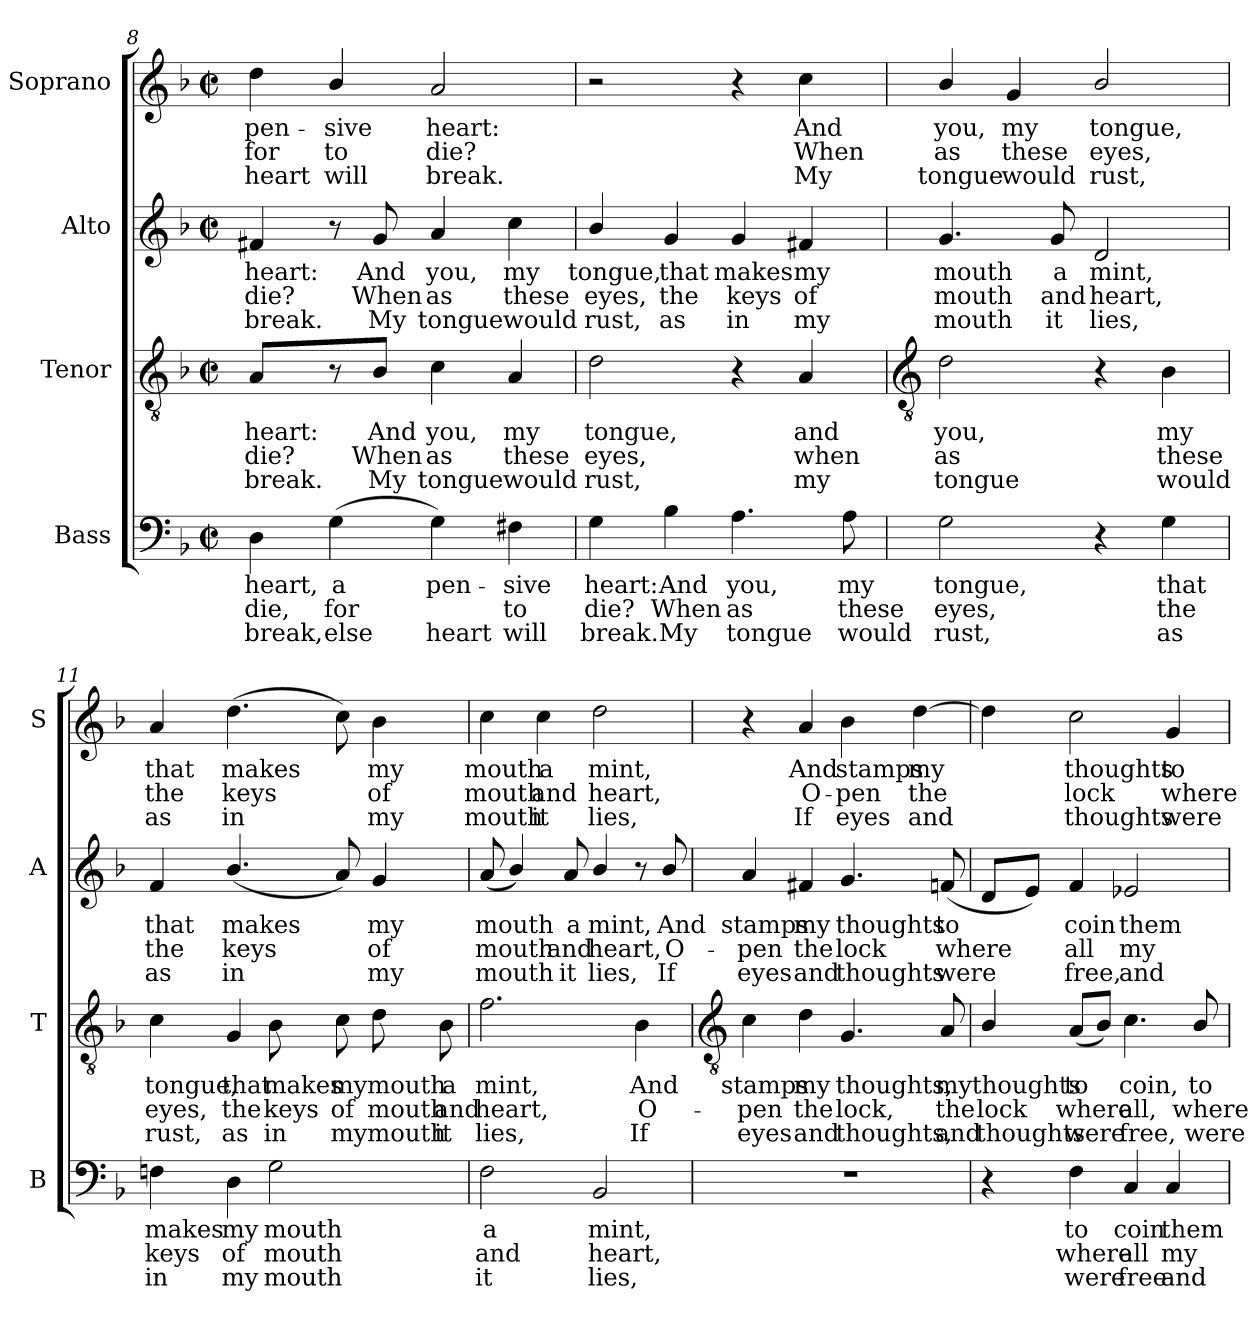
**kern	**text	**text	**text	**kern	**text	**text	**text	**kern	**text	**text	**text	**kern	**text	**text	**text
*part4	*part4	*part4	*part4	*part3	*part3	*part3	*part3	*part2	*part2	*part2	*part2	*part1	*part1	*part1	*part1
*staff4	*staff4	*staff4	*staff4	*staff3	*staff3	*staff3	*staff3	*staff2	*staff2	*staff2	*staff2	*staff1	*staff1	*staff1	*staff1
*I"Bass	*	*	*	*I"Tenor	*	*	*	*I"Alto	*	*	*	*I"Soprano	*	*	*
*I'B	*	*	*	*I'T	*	*	*	*I'A	*	*	*	*I'S	*	*	*
*clefF4	*	*	*	*clefGv2	*	*	*	*clefG2	*	*	*	*clefG2	*	*	*
*k[b-]	*	*	*	*k[b-]	*	*	*	*k[b-]	*	*	*	*k[b-]	*	*	*
*F:	*	*	*	*F:	*	*	*	*F:	*	*	*	*F:	*	*	*
*M2/2	*	*	*	*M2/2	*	*	*	*M2/2	*	*	*	*M2/2	*	*	*
*met(c|)	*	*	*	*met(c|)	*	*	*	*met(c|)	*	*	*	*met(c|)	*	*	*
=8	=8	=8	=8	=8	=8	=8	=8	=8	=8	=8	=8	=8	=8	=8	=8
!	!LO:LY:b	!LO:LY:b	!LO:LY:b	!	!LO:LY:b	!LO:LY:b	!LO:LY:b	!	!LO:LY:b	!LO:LY:b	!LO:LY:b	!	!LO:LY:b	!LO:LY:b	!LO:LY:b
4D	heart,	die,	break,	4A	heart:	die?	break.	4f#X	heart:	die?	break.	4dd	pen-	-for	heart
!	!LO:LY:b	!LO:LY:b	!LO:LY:b	!	!	!	!	!	!	!	!	!	!LO:LY:b	!LO:LY:b	!LO:LY:b
(>4G	a	for	else	8r	.	.	.	8r	.	.	.	4b-/	sive	to	will
!	!	!	!	!	!LO:LY:b	!LO:LY:b	!LO:LY:b	!	!LO:LY:b	!LO:LY:b	!LO:LY:b	!	!	!	!
.	.	.	.	8B-J	And	When	My	8g	And	When	My	.	.	.	.
!	!LO:LY:b	!	!LO:LY:b	!	!LO:LY:b	!LO:LY:b	!LO:LY:b	!	!LO:LY:b	!LO:LY:b	!LO:LY:b	!	!LO:LY:b	!LO:LY:b	!LO:LY:b
4G)	pen-	.	-heart	4c	you,	as	tongue	4a	you,	as	tongue	2a	heart:	die?	break.
!	!LO:LY:b	!LO:LY:b	!LO:LY:b	!	!LO:LY:b	!LO:LY:b	!LO:LY:b	!	!LO:LY:b	!LO:LY:b	!LO:LY:b	!	!	!	!
4F#X	sive	to	will	4A	my	these	would	4cc	my	these	would	.	.	.	.
=9	=9	=9	=9	=9	=9	=9	=9	=9	=9	=9	=9	=9	=9	=9	=9
!	!LO:LY:b	!LO:LY:b	!LO:LY:b	!	!LO:LY:b	!LO:LY:b	!LO:LY:b	!	!LO:LY:b	!LO:LY:b	!LO:LY:b	!	!	!	!
4G	heart:	die?	break.	2d	tongue,	eyes,	rust,	4b-/	tongue,	eyes,	rust,	2r	.	.	.
!	!LO:LY:b	!LO:LY:b	!LO:LY:b	!	!	!	!	!	!LO:LY:b	!LO:LY:b	!LO:LY:b	!	!	!	!
4B-	And	When	My	.	.	.	.	4g	that	the	as	.	.	.	.
!	!LO:LY:b	!LO:LY:b	!LO:LY:b	!	!	!	!	!	!LO:LY:b	!LO:LY:b	!LO:LY:b	!	!	!	!
4.A	you,	as	tongue	4r	.	.	.	4g	makes	keys	in	4r	.	.	.
!	!	!	!	!	!LO:LY:b	!LO:LY:b	!LO:LY:b	!	!LO:LY:b	!LO:LY:b	!LO:LY:b	!	!LO:LY:b	!LO:LY:b	!LO:LY:b
.	.	.	.	4A	and	when	my	4f#X	my	of	my	4cc	And	When	My
!	!LO:LY:b	!LO:LY:b	!LO:LY:b	!	!	!	!	!	!	!	!	!	!	!	!
8A	my	these	would	.	.	.	.	.	.	.	.	.	.	.	.
!!LO:LB:g=z
=10	=10	=10	=10	=10	=10	=10	=10	=10	=10	=10	=10	=10	=10	=10	=10
*	*	*	*	*clefGv2	*	*	*	*	*	*	*	*	*	*	*
!	!LO:LY:b	!LO:LY:b	!LO:LY:b	!	!LO:LY:b	!LO:LY:b	!LO:LY:b	!	!LO:LY:b	!LO:LY:b	!LO:LY:b	!	!LO:LY:b	!LO:LY:b	!LO:LY:b
2G	tongue,	eyes,	rust,	2d	you,	as	tongue	4.g	mouth	mouth	mouth	4b-/	you,	as	tongue
!	!	!	!	!	!	!	!	!	!	!	!	!	!LO:LY:b	!LO:LY:b	!LO:LY:b
.	.	.	.	.	.	.	.	.	.	.	.	4g	my	these	would
!	!	!	!	!	!	!	!	!	!LO:LY:b	!LO:LY:b	!LO:LY:b	!	!	!	!
.	.	.	.	.	.	.	.	8g	a	and	it	.	.	.	.
!	!	!	!	!	!	!	!	!	!LO:LY:b	!LO:LY:b	!LO:LY:b	!	!LO:LY:b	!LO:LY:b	!LO:LY:b
4r	.	.	.	4r	.	.	.	2d	mint,	heart,	lies,	2b-/	tongue,	eyes,	rust,
!	!LO:LY:b	!LO:LY:b	!LO:LY:b	!	!LO:LY:b	!LO:LY:b	!LO:LY:b	!	!	!	!	!	!	!	!
4G	that	the	as	4B-	my	these	would	.	.	.	.	.	.	.	.
=11	=11	=11	=11	=11	=11	=11	=11	=11	=11	=11	=11	=11	=11	=11	=11
!	!LO:LY:b	!LO:LY:b	!LO:LY:b	!	!LO:LY:b	!LO:LY:b	!LO:LY:b	!	!LO:LY:b	!LO:LY:b	!LO:LY:b	!	!LO:LY:b	!LO:LY:b	!LO:LY:b
4Fn	makes	keys	in	4c	tongue,	eyes,	rust,	4f	that	the	as	4a	that	the	as
!	!LO:LY:b	!LO:LY:b	!LO:LY:b	!	!LO:LY:b	!LO:LY:b	!LO:LY:b	!	!LO:LY:b	!LO:LY:b	!LO:LY:b	!	!LO:LY:b	!LO:LY:b	!LO:LY:b
4D	my	of	my	4G	that	the	as	(<4.b-/	makes	keys	in	(>4.dd	makes	keys	in
!	!LO:LY:b	!LO:LY:b	!LO:LY:b	!	!LO:LY:b	!LO:LY:b	!LO:LY:b	!	!	!	!	!	!	!	!
2G	mouth	mouth	mouth	8B-	makes	keys	in	.	.	.	.	.	.	.	.
!	!	!	!	!	!LO:LY:b	!LO:LY:b	!LO:LY:b	!	!	!	!	!	!	!	!
.	.	.	.	8c	my	of	my	8a)	.	.	.	8cc)	.	.	.
!	!	!	!	!	!LO:LY:b	!LO:LY:b	!LO:LY:b	!	!LO:LY:b	!LO:LY:b	!LO:LY:b	!	!LO:LY:b	!LO:LY:b	!LO:LY:b
.	.	.	.	8d	mouth	mouth	mouth	4g	my	of	my	4b-	my	of	my
!	!	!	!	!	!LO:LY:b	!LO:LY:b	!LO:LY:b	!	!	!	!	!	!	!	!
.	.	.	.	8B-	a	and	it	.	.	.	.	.	.	.	.
=12	=12	=12	=12	=12	=12	=12	=12	=12	=12	=12	=12	=12	=12	=12	=12
!	!LO:LY:b	!LO:LY:b	!LO:LY:b	!	!LO:LY:b	!LO:LY:b	!LO:LY:b	!	!LO:LY:b	!LO:LY:b	!LO:LY:b	!	!LO:LY:b	!LO:LY:b	!LO:LY:b
2F	a	and	it	2.f	mint,	heart,	lies,	(<8a	mouth	mouth	mouth	4cc	mouth	mouth	mouth
.	.	.	.	.	.	.	.	4b-/)	.	.	.	.	.	.	.
!	!	!	!	!	!	!	!	!	!	!	!	!	!LO:LY:b	!LO:LY:b	!LO:LY:b
.	.	.	.	.	.	.	.	.	.	.	.	4cc	a	and	it
!	!	!	!	!	!	!	!	!	!LO:LY:b	!LO:LY:b	!LO:LY:b	!	!	!	!
.	.	.	.	.	.	.	.	8a	a	and	it	.	.	.	.
!	!LO:LY:b	!LO:LY:b	!LO:LY:b	!	!	!	!	!	!LO:LY:b	!LO:LY:b	!LO:LY:b	!	!LO:LY:b	!LO:LY:b	!LO:LY:b
2BB-	mint,	heart,	lies,	.	.	.	.	4b-/	mint,	heart,	lies,	2dd	mint,	heart,	lies,
!	!	!	!	!	!LO:LY:b	!LO:LY:b	!LO:LY:b	!	!	!	!	!	!	!	!
.	.	.	.	4B-	And	O-	-If	8r	.	.	.	.	.	.	.
!	!	!	!	!	!	!	!	!	!LO:LY:b	!LO:LY:b	!LO:LY:b	!	!	!	!
.	.	.	.	.	.	.	.	8b-/	And	O-	-If	.	.	.	.
!!LO:LB:g=z
=13	=13	=13	=13	=13	=13	=13	=13	=13	=13	=13	=13	=13	=13	=13	=13
*	*	*	*	*clefGv2	*	*	*	*	*	*	*	*	*	*	*
!	!	!	!	!	!LO:LY:b	!LO:LY:b	!LO:LY:b	!	!LO:LY:b	!LO:LY:b	!LO:LY:b	!	!	!	!
1r	.	.	.	4c	stamps	pen	eyes	4a	stamps	pen	eyes	4r	.	.	.
!	!	!	!	!	!LO:LY:b	!LO:LY:b	!LO:LY:b	!	!LO:LY:b	!LO:LY:b	!LO:LY:b	!	!LO:LY:b	!LO:LY:b	!LO:LY:b
.	.	.	.	4d	my	the	and	4f#X	my	the	and	4a	And	O-	-If
!	!	!	!	!	!LO:LY:b	!LO:LY:b	!LO:LY:b	!	!LO:LY:b	!LO:LY:b	!LO:LY:b	!	!LO:LY:b	!LO:LY:b	!LO:LY:b
.	.	.	.	4.G	thoughts,	lock,	thoughts,	4.g	thoughts	lock	thoughts	4b-	stamps	pen	eyes
!	!	!	!	!	!	!	!	!	!	!	!	!	!LO:LY:b	!LO:LY:b	!LO:LY:b
.	.	.	.	.	.	.	.	.	.	.	.	[4dd	my	the	and
!	!	!	!	!	!LO:LY:b	!LO:LY:b	!LO:LY:b	!	!LO:LY:b	!LO:LY:b	!LO:LY:b	!	!	!	!
.	.	.	.	8A	my	the	and	(<8fn	to	where	were	.	.	.	.
=14	=14	=14	=14	=14	=14	=14	=14	=14	=14	=14	=14	=14	=14	=14	=14
!	!	!	!	!	!LO:LY:b	!LO:LY:b	!LO:LY:b	!	!	!	!	!	!	!	!
4r	.	.	.	4B-/	thoughts	lock	thoughts	8dL	.	.	.	4dd]	.	.	.
.	.	.	.	.	.	.	.	8eJ)	.	.	.	.	.	.	.
!	!LO:LY:b	!LO:LY:b	!LO:LY:b	!	!LO:LY:b	!LO:LY:b	!LO:LY:b	!	!LO:LY:b	!LO:LY:b	!LO:LY:b	!	!LO:LY:b	!LO:LY:b	!LO:LY:b
4F	to	where	were	(<8AL	to	where	were	4f	coin	all	free,	2cc	thoughts	lock	thoughts
.	.	.	.	8B-J)	.	.	.	.	.	.	.	.	.	.	.
!	!LO:LY:b	!LO:LY:b	!LO:LY:b	!	!LO:LY:b	!LO:LY:b	!LO:LY:b	!	!LO:LY:b	!LO:LY:b	!LO:LY:b	!	!	!	!
4C	coin	all	free	4.c	coin,	all,	free,	2e-X	them	my	and	.	.	.	.
!	!LO:LY:b	!LO:LY:b	!LO:LY:b	!	!	!	!	!	!	!	!	!	!LO:LY:b	!LO:LY:b	!LO:LY:b
4C	them	my	and	.	.	.	.	.	.	.	.	4g	to	where	were
!	!	!	!	!	!LO:LY:b	!LO:LY:b	!LO:LY:b	!	!	!	!	!	!	!	!
.	.	.	.	8B-/	to	where	were	.	.	.	.	.	.	.	.
=	=	=	=	=	=	=	=	=	=	=	=	=	=	=	=
*-	*-	*-	*-	*-	*-	*-	*-	*-	*-	*-	*-	*-	*-	*-	*-
